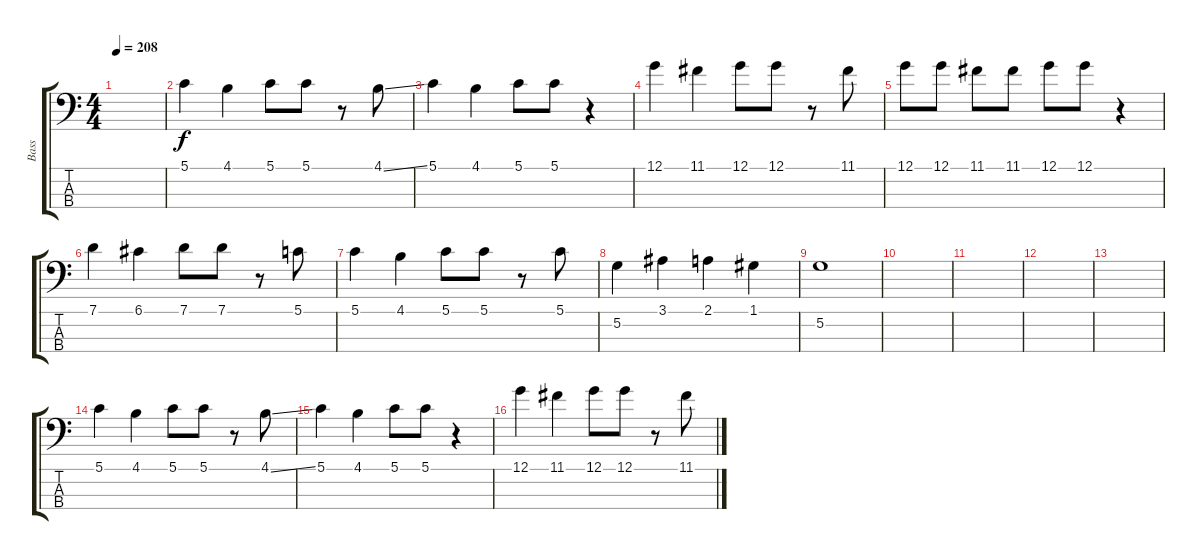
\track ("Bass" "Bass") {instrument electricbasspick}
\staff {score tabs}
\tuning (G2 D2 A1 E1) {hide}
\ts (4 4)
\tempo 208
\clef f4
\ks c
|
5.1.4 4.1.4 5.1.8 5.1.8 r.8 4.1{ss}.8 |
5.1.4 4.1.4 5.1.8 5.1.8 r.4 |
12.1.4 11.1.4 12.1.8 12.1.8 r.8 11.1.8 |
12.1.8 12.1.8 11.1.8 11.1.8 12.1.8 12.1.8 r.4 |
7.1.4 6.1.4 7.1.8 7.1.8 r.8 5.1.8 |
5.1.4 4.1.4 5.1.8 5.1.8 r.8 5.1.8 |
5.2.4 3.1.4 2.1.4 1.1.4 |
5.2.1 |
|
|
|
|
5.1.4 4.1.4 5.1.8 5.1.8 r.8 4.1{ss}.8 |
5.1.4 4.1.4 5.1.8 5.1.8 r.4 |
12.1.4 11.1.4 12.1.8 12.1.8 r.8 11.1.8
